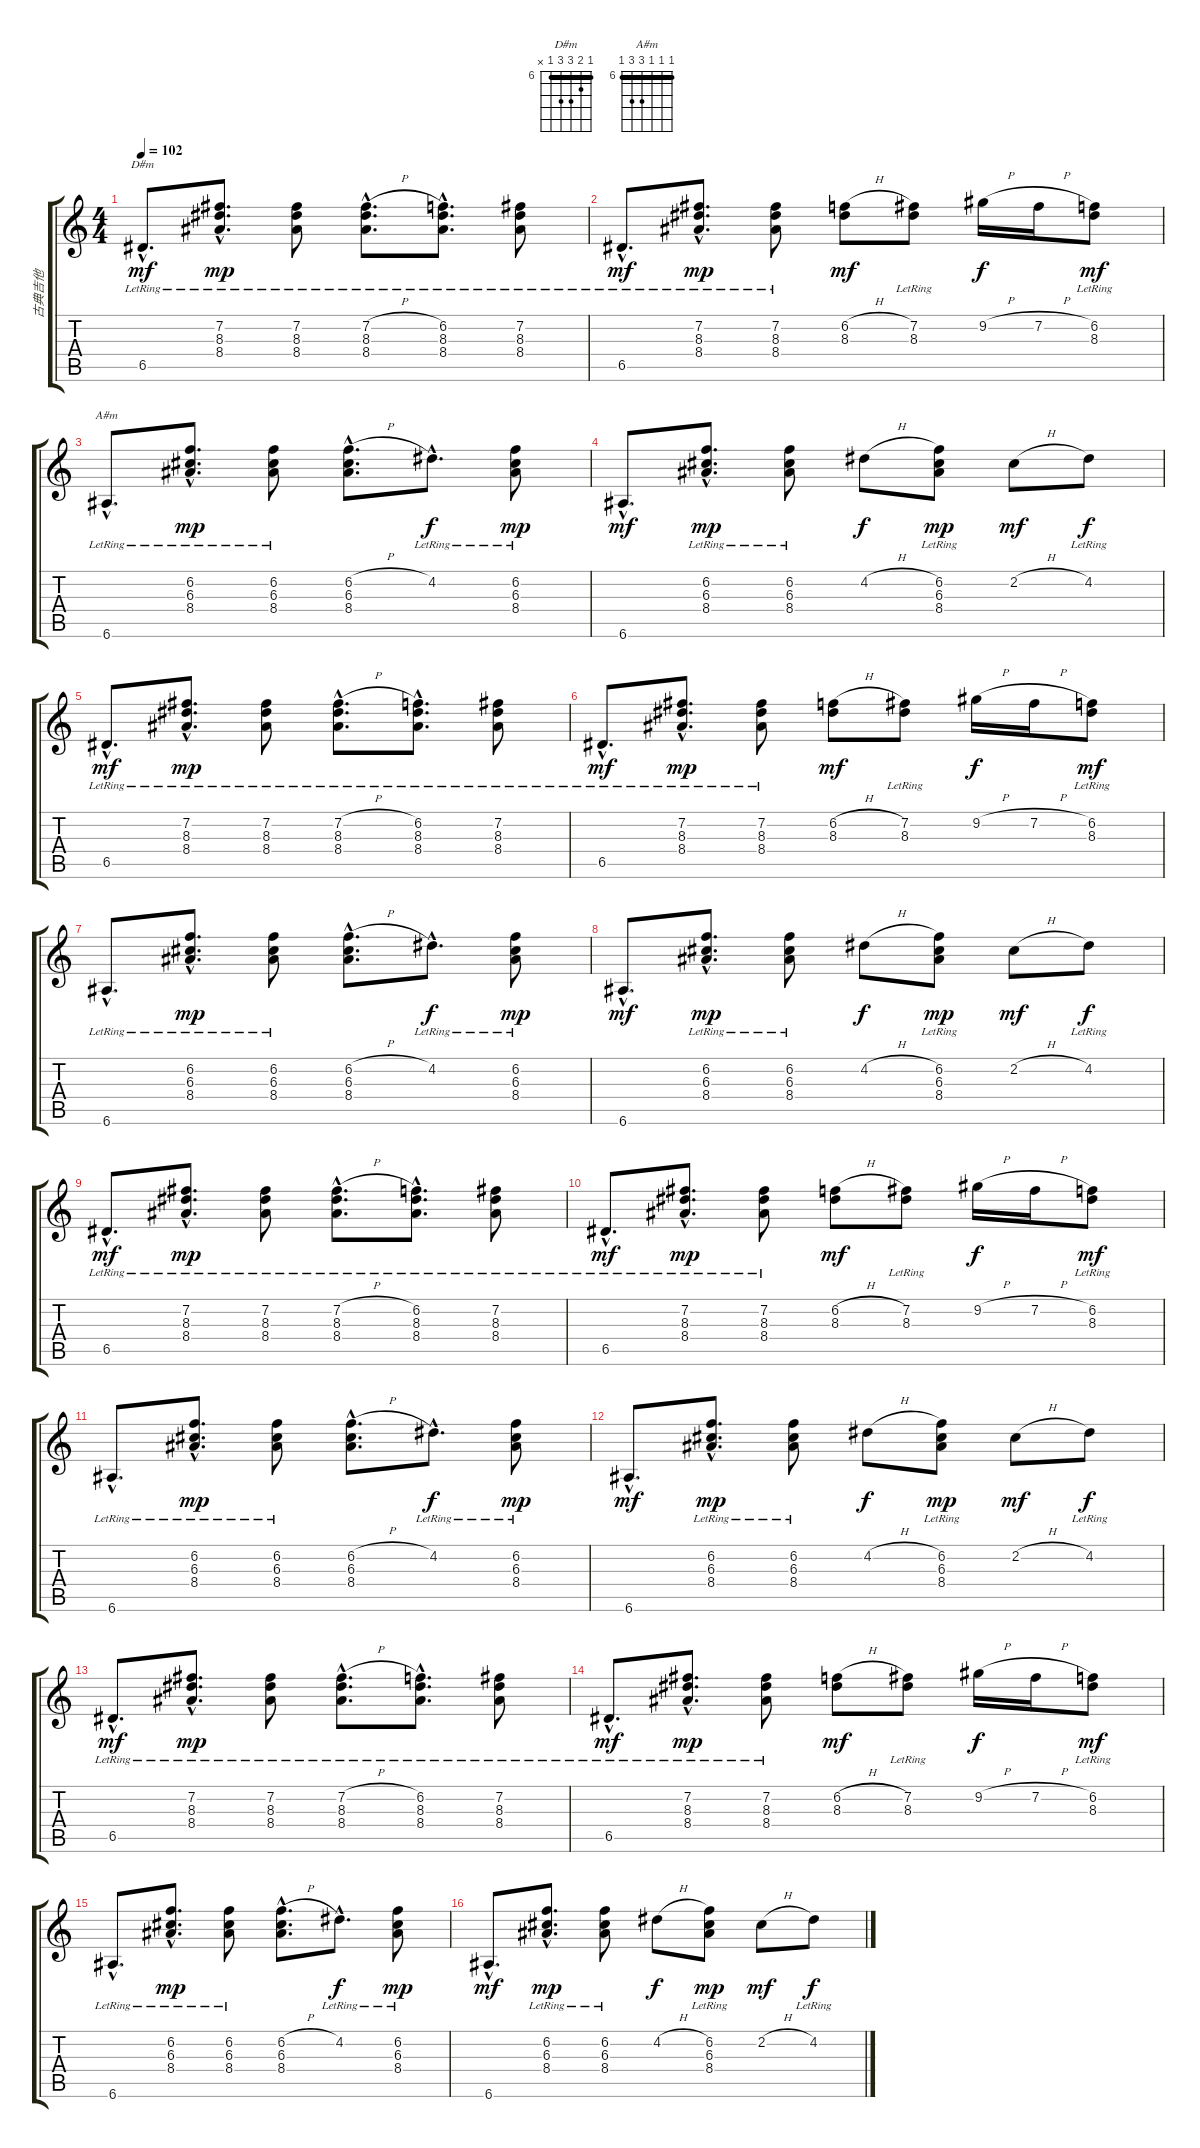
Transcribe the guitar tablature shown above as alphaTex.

\track ("古典吉他" "古典吉他") {instrument acousticguitarsteel}
\staff {score tabs}
\tuning (E4 B3 G3 D3 A2 E2) {hide}
\chord ("D#m" 6 7 8 8 6 x) {firstfret 6 barre 6}
\chord ("A#m" 6 6 6 8 8 6) {firstfret 6 barre 6}
\ts (4 4)
\tempo 102
\clef g2
\ks c
6.5{hac lr}.8{d ch "D#m" dy mf instrument acousticguitarsteel} (7.2{hac lr} 8.3{hac lr} 8.4{hac}).8{d dy mp} (7.2{lr} 8.3{lr} 8.4).8 (7.2{h hac} 8.3{hac lr} 8.4{hac}).8{d} (6.2{hac lr} 8.3{hac} 8.4{hac}).8{d} (7.2{lr} 8.3{lr} 8.4).8 |
6.5{hac lr}.8{d dy mf} (7.2{hac lr} 8.3{hac lr} 8.4{hac}).8{d dy mp} (7.2{lr} 8.3{lr} 8.4).8 (6.2{h} 8.3).8{dy mf} (7.2{lr} 8.3{lr}).8 9.2{h}.16{dy f} 7.2{h}.16 (6.2{lr} 8.3).8{dy mf} |
6.6{hac lr}.8{d ch "A#m"} (6.2{hac lr} 6.3{hac lr} 8.4{hac}).8{d dy mp} (6.2{lr} 6.3{lr} 8.4).8 (6.2{h hac} 6.3{hac} 8.4{hac}).8{d} 4.2{hac lr}.8{d dy f} (6.2{lr} 6.3{lr} 8.4).8{dy mp} |
6.6{hac}.8{d dy mf} (6.2{hac lr} 6.3{hac lr} 8.4{hac}).8{d dy mp} (6.2{lr} 6.3{lr} 8.4).8 4.2{h}.8{dy f} (6.2{lr} 6.3 8.4).8{dy mp} 2.2{h}.8{dy mf} 4.2{lr}.8{dy f} |
6.5{hac lr}.8{d dy mf} (7.2{hac lr} 8.3{hac lr} 8.4{hac}).8{d dy mp} (7.2{lr} 8.3{lr} 8.4).8 (7.2{h hac} 8.3{hac lr} 8.4{hac}).8{d} (6.2{hac lr} 8.3{hac} 8.4{hac}).8{d} (7.2{lr} 8.3{lr} 8.4).8 |
6.5{hac lr}.8{d dy mf} (7.2{hac lr} 8.3{hac lr} 8.4{hac}).8{d dy mp} (7.2{lr} 8.3{lr} 8.4).8 (6.2{h} 8.3).8{dy mf} (7.2{lr} 8.3{lr}).8 9.2{h}.16{dy f} 7.2{h}.16 (6.2{lr} 8.3).8{dy mf} |
6.6{hac lr}.8{d} (6.2{hac lr} 6.3{hac lr} 8.4{hac}).8{d dy mp} (6.2{lr} 6.3{lr} 8.4).8 (6.2{h hac} 6.3{hac} 8.4{hac}).8{d} 4.2{hac lr}.8{d dy f} (6.2{lr} 6.3{lr} 8.4).8{dy mp} |
6.6{hac}.8{d dy mf} (6.2{hac lr} 6.3{hac lr} 8.4{hac}).8{d dy mp} (6.2{lr} 6.3{lr} 8.4).8 4.2{h}.8{dy f} (6.2{lr} 6.3 8.4).8{dy mp} 2.2{h}.8{dy mf} 4.2{lr}.8{dy f} |
6.5{hac lr}.8{d dy mf} (7.2{hac lr} 8.3{hac lr} 8.4{hac}).8{d dy mp} (7.2{lr} 8.3{lr} 8.4).8 (7.2{h hac} 8.3{hac lr} 8.4{hac}).8{d} (6.2{hac lr} 8.3{hac} 8.4{hac}).8{d} (7.2{lr} 8.3{lr} 8.4).8 |
6.5{hac lr}.8{d dy mf} (7.2{hac lr} 8.3{hac lr} 8.4{hac}).8{d dy mp} (7.2{lr} 8.3{lr} 8.4).8 (6.2{h} 8.3).8{dy mf} (7.2{lr} 8.3{lr}).8 9.2{h}.16{dy f} 7.2{h}.16 (6.2{lr} 8.3).8{dy mf} |
6.6{hac lr}.8{d} (6.2{hac lr} 6.3{hac lr} 8.4{hac}).8{d dy mp} (6.2{lr} 6.3{lr} 8.4).8 (6.2{h hac} 6.3{hac} 8.4{hac}).8{d} 4.2{hac lr}.8{d dy f} (6.2{lr} 6.3{lr} 8.4).8{dy mp} |
6.6{hac}.8{d dy mf} (6.2{hac lr} 6.3{hac lr} 8.4{hac}).8{d dy mp} (6.2{lr} 6.3{lr} 8.4).8 4.2{h}.8{dy f} (6.2{lr} 6.3 8.4).8{dy mp} 2.2{h}.8{dy mf} 4.2{lr}.8{dy f} |
6.5{hac lr}.8{d dy mf} (7.2{hac lr} 8.3{hac lr} 8.4{hac}).8{d dy mp} (7.2{lr} 8.3{lr} 8.4).8 (7.2{h hac} 8.3{hac lr} 8.4{hac}).8{d} (6.2{hac lr} 8.3{hac} 8.4{hac}).8{d} (7.2{lr} 8.3{lr} 8.4).8 |
6.5{hac lr}.8{d dy mf} (7.2{hac lr} 8.3{hac lr} 8.4{hac}).8{d dy mp} (7.2{lr} 8.3{lr} 8.4).8 (6.2{h} 8.3).8{dy mf} (7.2{lr} 8.3{lr}).8 9.2{h}.16{dy f} 7.2{h}.16 (6.2{lr} 8.3).8{dy mf} |
6.6{hac lr}.8{d} (6.2{hac lr} 6.3{hac lr} 8.4{hac}).8{d dy mp} (6.2{lr} 6.3{lr} 8.4).8 (6.2{h hac} 6.3{hac} 8.4{hac}).8{d} 4.2{hac lr}.8{d dy f} (6.2{lr} 6.3{lr} 8.4).8{dy mp} |
6.6{hac}.8{d dy mf} (6.2{hac lr} 6.3{hac lr} 8.4{hac}).8{d dy mp} (6.2{lr} 6.3{lr} 8.4).8 4.2{h}.8{dy f} (6.2{lr} 6.3 8.4).8{dy mp} 2.2{h}.8{dy mf} 4.2{lr}.8{dy f}
